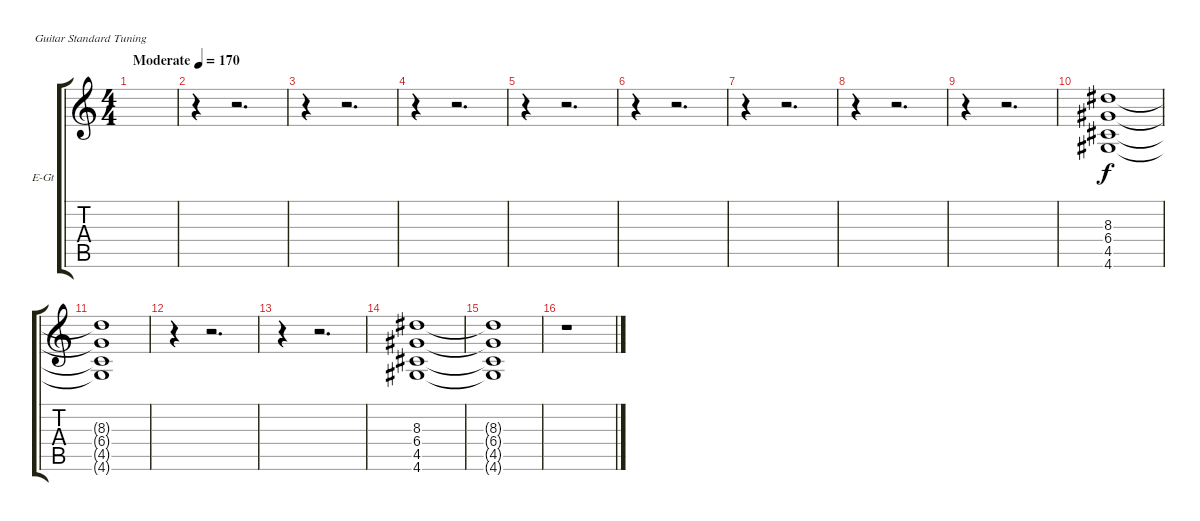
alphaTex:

\bracketExtendMode groupsimilarinstruments
\firstSystemTrackNameOrientation horizontal
\otherSystemsTrackNameOrientation horizontal
\track ("Ðèòì" "E-Gt") {instrument overdrivenguitar}
\staff {score tabs}
\tuning (E4 B3 G3 D3 A2 E2)
\ts (4 4)
\tempo (170 "Moderate")
\clef g2
\ks c
|
\beaming (8 2 2 2 2)
r.4 r.2{d} |
r.4 r.2{d} |
r.4 r.2{d} |
r.4 r.2{d} |
r.4 r.2{d} |
r.4 r.2{d} |
r.4 r.2{d} |
r.4 r.2{d} |
(8.3 6.4 4.5 4.6).1 |
(8.3{t} 6.4{t} 4.5{t} 4.6{t}).1 |
r.4 r.2{d} |
r.4 r.2{d} |
(8.3 6.4 4.5 4.6).1 |
(8.3{t} 6.4{t} 4.5{t} 4.6{t}).1 |
r.1
